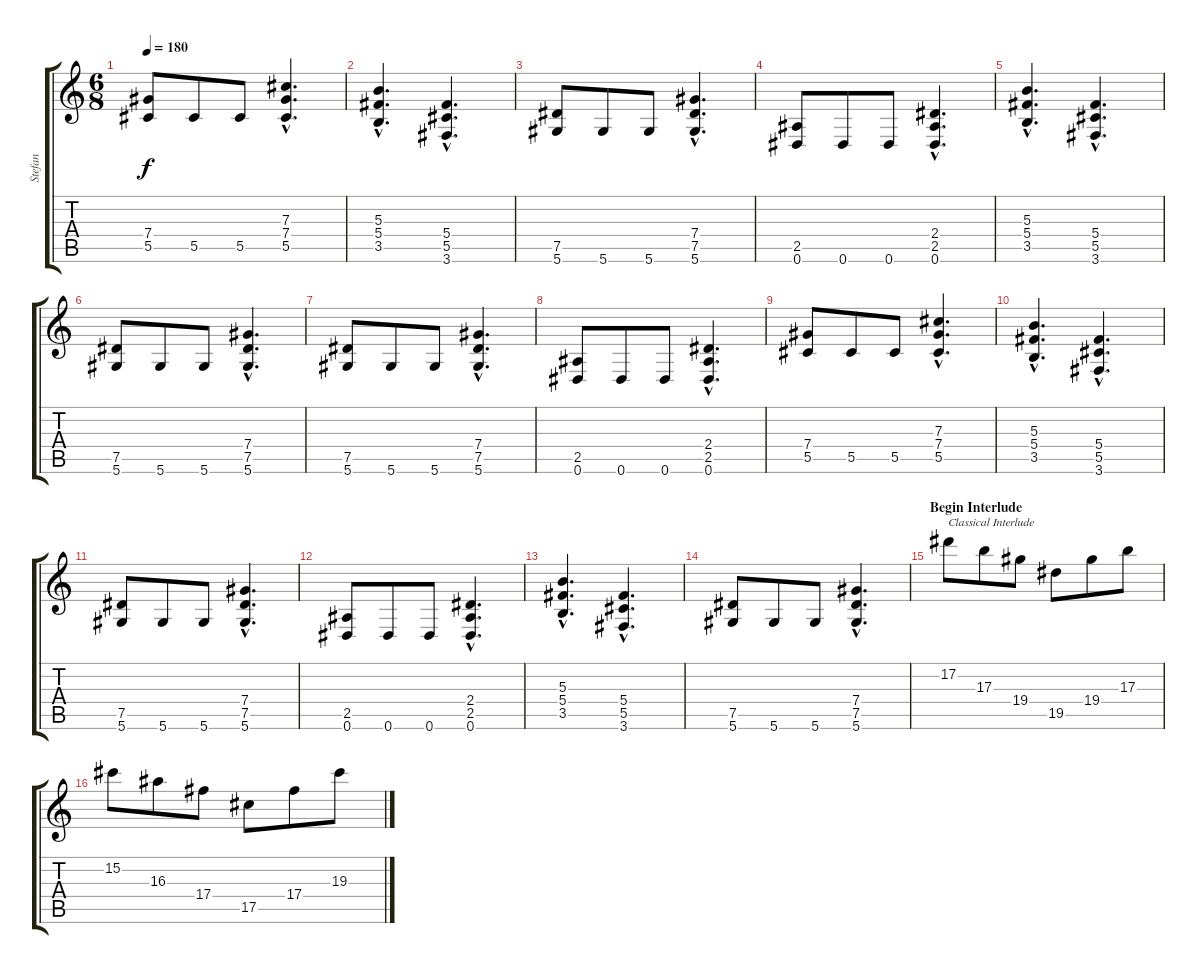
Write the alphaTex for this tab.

\track ("Stefan" "Stefan") {instrument distortionguitar}
\staff {score tabs}
\tuning (Eb4 Bb3 Gb3 Db3 Ab2 Eb2) {hide}
\ts (6 8)
\tempo 180
\clef g2
\ks c
(7.4 5.5).8{dy f} 5.5.8 5.5.8 (7.3{hac} 7.4{hac} 5.5{hac}).4{d} |
(5.3{hac} 5.4{hac} 3.5{hac}).4{d} (5.4{hac} 5.5{hac} 3.6{hac}).4{d} |
(7.5 5.6).8 5.6.8 5.6.8 (7.4{hac} 7.5{hac} 5.6{hac}).4{d} |
(2.5 0.6).8 0.6.8 0.6.8 (2.4{hac} 2.5{hac} 0.6{hac}).4{d} |
(5.3{hac} 5.4{hac} 3.5{hac}).4{d} (5.4{hac} 5.5{hac} 3.6{hac}).4{d} |
(7.5 5.6).8 5.6.8 5.6.8 (7.4{hac} 7.5{hac} 5.6{hac}).4{d} |
(7.5 5.6).8 5.6.8 5.6.8 (7.4{hac} 7.5{hac} 5.6{hac}).4{d} |
(2.5 0.6).8 0.6.8 0.6.8 (2.4{hac} 2.5{hac} 0.6{hac}).4{d} |
(7.4 5.5).8 5.5.8 5.5.8 (7.3{hac} 7.4{hac} 5.5{hac}).4{d} |
(5.3{hac} 5.4{hac} 3.5{hac}).4{d} (5.4{hac} 5.5{hac} 3.6{hac}).4{d} |
(7.5 5.6).8 5.6.8 5.6.8 (7.4{hac} 7.5{hac} 5.6{hac}).4{d} |
(2.5 0.6).8 0.6.8 0.6.8 (2.4{hac} 2.5{hac} 0.6{hac}).4{d} |
(5.3{hac} 5.4{hac} 3.5{hac}).4{d} (5.4{hac} 5.5{hac} 3.6{hac}).4{d} |
(7.5 5.6).8 5.6.8 5.6.8 (7.4{hac} 7.5{hac} 5.6{hac}).4{d} |
\section ("" "Begin Interlude")
17.2.8{txt "Classical Interlude"} 17.3.8 19.4.8 19.5.8 19.4.8 17.3.8 |
15.2.8 16.3.8 17.4.8 17.5.8 17.4.8 19.3.8
